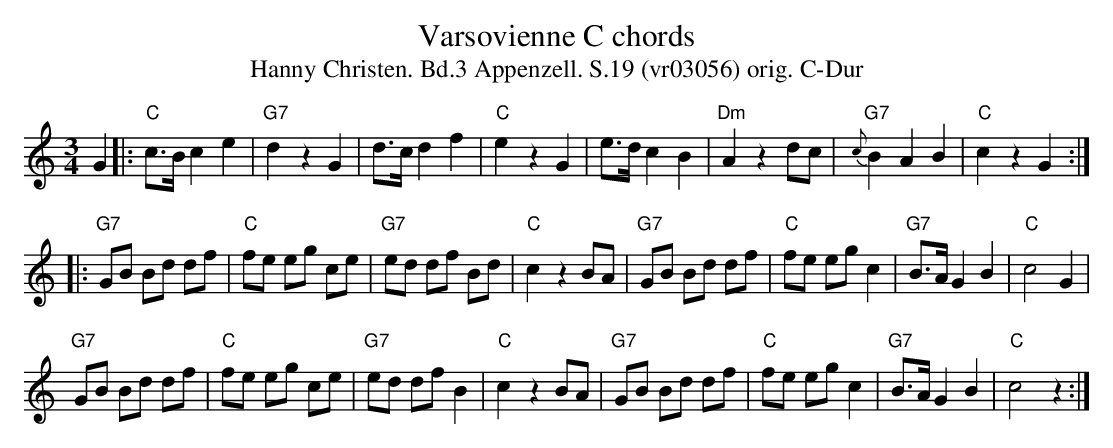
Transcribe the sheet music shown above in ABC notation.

X:1
T:Varsovienne C chords
T:Hanny Christen. Bd.3 Appenzell. S.19 (vr03056) orig. C-Dur
M:3/4
L:1/8
K:C %%MIDI gchordon
G2 |: "C"c>B c2 e2 | "G7"d2 z2 G2 | d>c d2 f2 | "C"e2 z2 G2 | e>d c2 B2 | "Dm"A2 z2 dc | {c}"G7"B2 A2 B2 | "C"c2 z2 G2 :|:
"G7"GB Bd df | "C"fe eg ce | "G7"ed df Bd | "C"c2 z2 BA | "G7"GB Bd df | "C"fe eg c2 | "G7"B>A G2 B2 | "C"c4 G2 |
"G7"GB Bd df | "C"fe eg ce | "G7"ed df B2 | "C"c2 z2 BA | "G7"GB Bd df | "C"fe eg c2 | "G7"B>A G2 B2 | "C"c4 z2 :|
